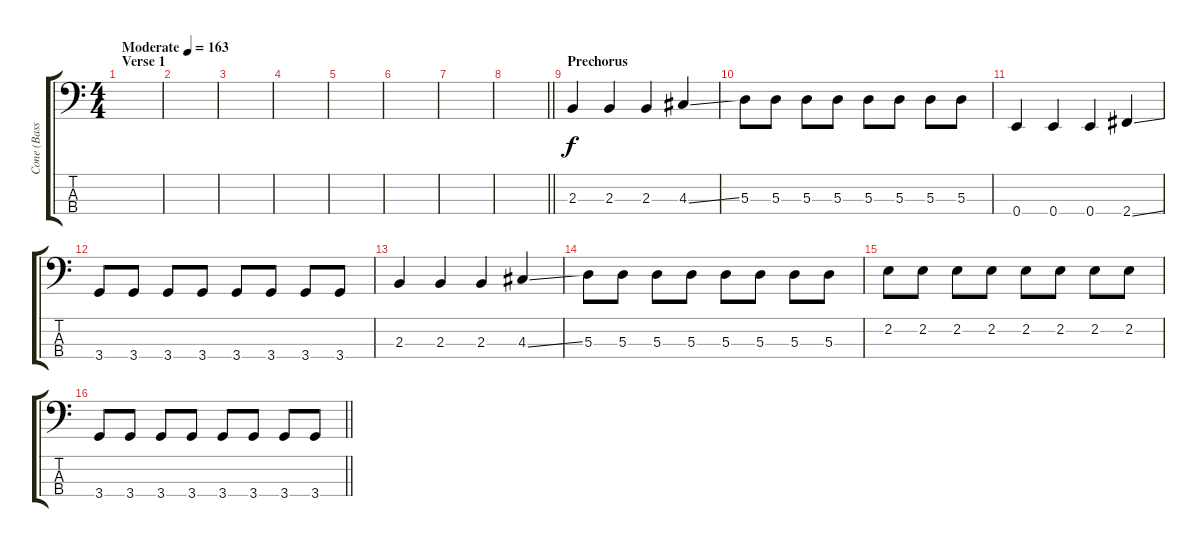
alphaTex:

\track ("Cone (Bass)" "Cone (Bass") {instrument electricbassfinger}
\staff {score tabs}
\tuning (G2 D2 A1 E1) {hide}
\ts (4 4)
\section ("" "Verse 1")
\tempo (163 "Moderate")
\clef f4
\ks c
|
|
|
|
|
|
|
\barLineRight lightlight
|
\section ("" "Prechorus")
2.3.4 2.3.4 2.3.4 4.3{ss}.4 |
5.3.8 5.3.8 5.3.8 5.3.8 5.3.8 5.3.8 5.3.8 5.3.8 |
0.4.4 0.4.4 0.4.4 2.4{ss}.4 |
3.4.8 3.4.8 3.4.8 3.4.8 3.4.8 3.4.8 3.4.8 3.4.8 |
2.3.4 2.3.4 2.3.4 4.3{ss}.4 |
5.3.8 5.3.8 5.3.8 5.3.8 5.3.8 5.3.8 5.3.8 5.3.8 |
2.2.8 2.2.8 2.2.8 2.2.8 2.2.8 2.2.8 2.2.8 2.2.8 |
\barLineRight lightlight
3.4.8 3.4.8 3.4.8 3.4.8 3.4.8 3.4.8 3.4.8 3.4.8
